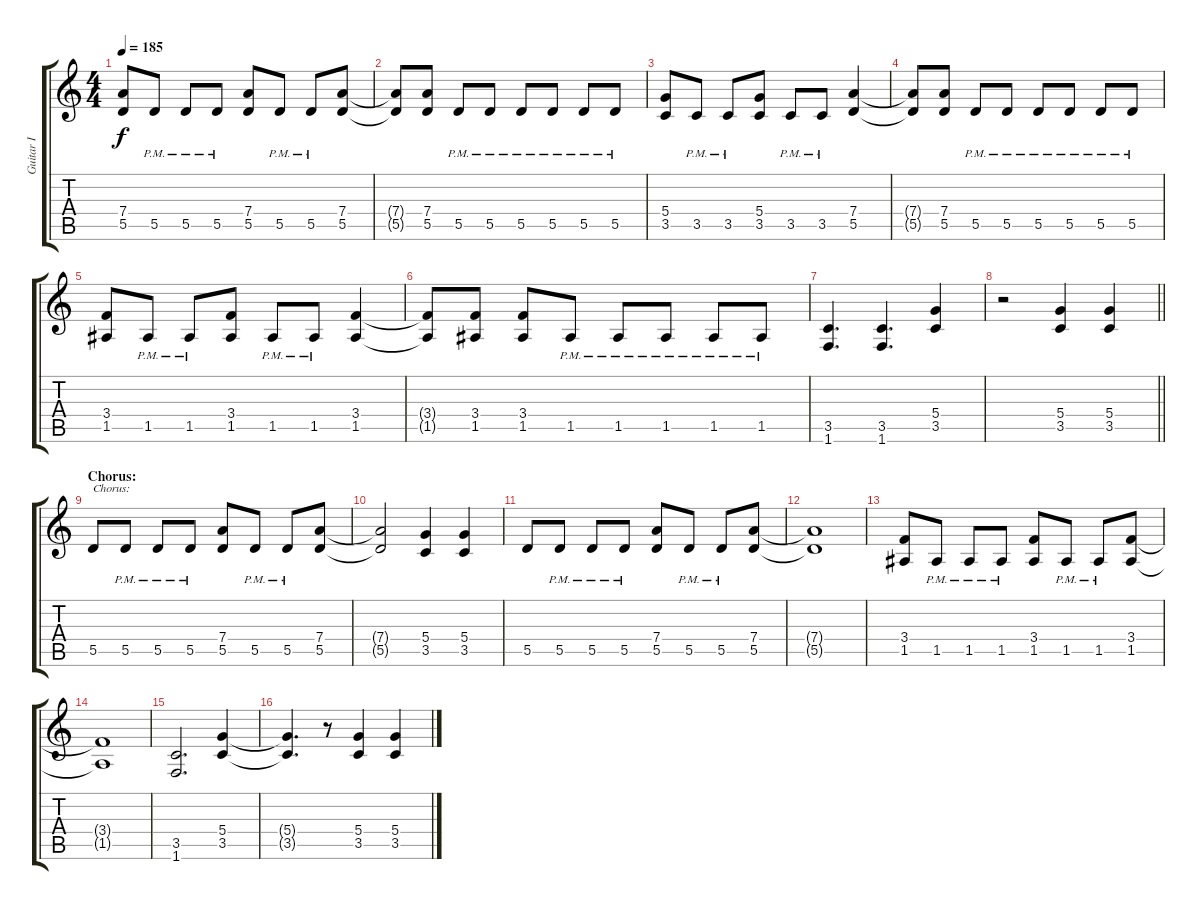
\track ("Guitar I" "Guitar I") {instrument distortionguitar}
\staff {score tabs}
\tuning (E4 B3 G3 D3 A2 E2) {hide}
\ts (4 4)
\tempo 185
\clef g2
\ks c
(7.4 5.5).8{dy f} 5.5{pm}.8 5.5{pm}.8 5.5{pm}.8 (7.4 5.5).8 5.5{pm}.8 5.5{pm}.8 (7.4 5.5).8 |
(7.4{t} 5.5{t}).8 (7.4 5.5).8 5.5{pm}.8 5.5{pm}.8 5.5{pm}.8 5.5{pm}.8 5.5{pm}.8 5.5{pm}.8 |
(5.4 3.5).8 3.5{pm}.8 3.5{pm}.8 (5.4 3.5).8 3.5{pm}.8 3.5{pm}.8 (7.4 5.5).4 |
(7.4{t} 5.5{t}).8 (7.4 5.5).8 5.5{pm}.8 5.5{pm}.8 5.5{pm}.8 5.5{pm}.8 5.5{pm}.8 5.5{pm}.8 |
(3.4 1.5).8 1.5{pm}.8 1.5{pm}.8 (3.4 1.5).8 1.5{pm}.8 1.5{pm}.8 (3.4 1.5).4 |
(3.4{t} 1.5{t}).8 (3.4 1.5).8 (3.4 1.5).8 1.5{pm}.8 1.5{pm}.8 1.5{pm}.8 1.5{pm}.8 1.5{pm}.8 |
(3.5 1.6).4{d} (3.5 1.6).4{d} (5.4 3.5).4 |
\barLineRight lightlight
r.2 (5.4 3.5).4 (5.4 3.5).4 |
\section ("" "Chorus:")
5.5.8{txt "Chorus:"} 5.5{pm}.8 5.5{pm}.8 5.5{pm}.8 (7.4 5.5).8 5.5{pm}.8 5.5{pm}.8 (7.4 5.5).8 |
(7.4{t} 5.5{t}).2 (5.4 3.5).4 (5.4 3.5).4 |
5.5.8 5.5{pm}.8 5.5{pm}.8 5.5{pm}.8 (7.4 5.5).8 5.5{pm}.8 5.5{pm}.8 (7.4 5.5).8 |
(7.4{t} 5.5{t}).1 |
(3.4 1.5).8 1.5{pm}.8 1.5{pm}.8 1.5{pm}.8 (3.4 1.5).8 1.5{pm}.8 1.5{pm}.8 (3.4 1.5).8 |
(3.4{t} 1.5{t}).1 |
(3.5 1.6).2{d} (5.4 3.5).4 |
(5.4{t} 3.5{t}).4{d} r.8 (5.4 3.5).4 (5.4 3.5).4
